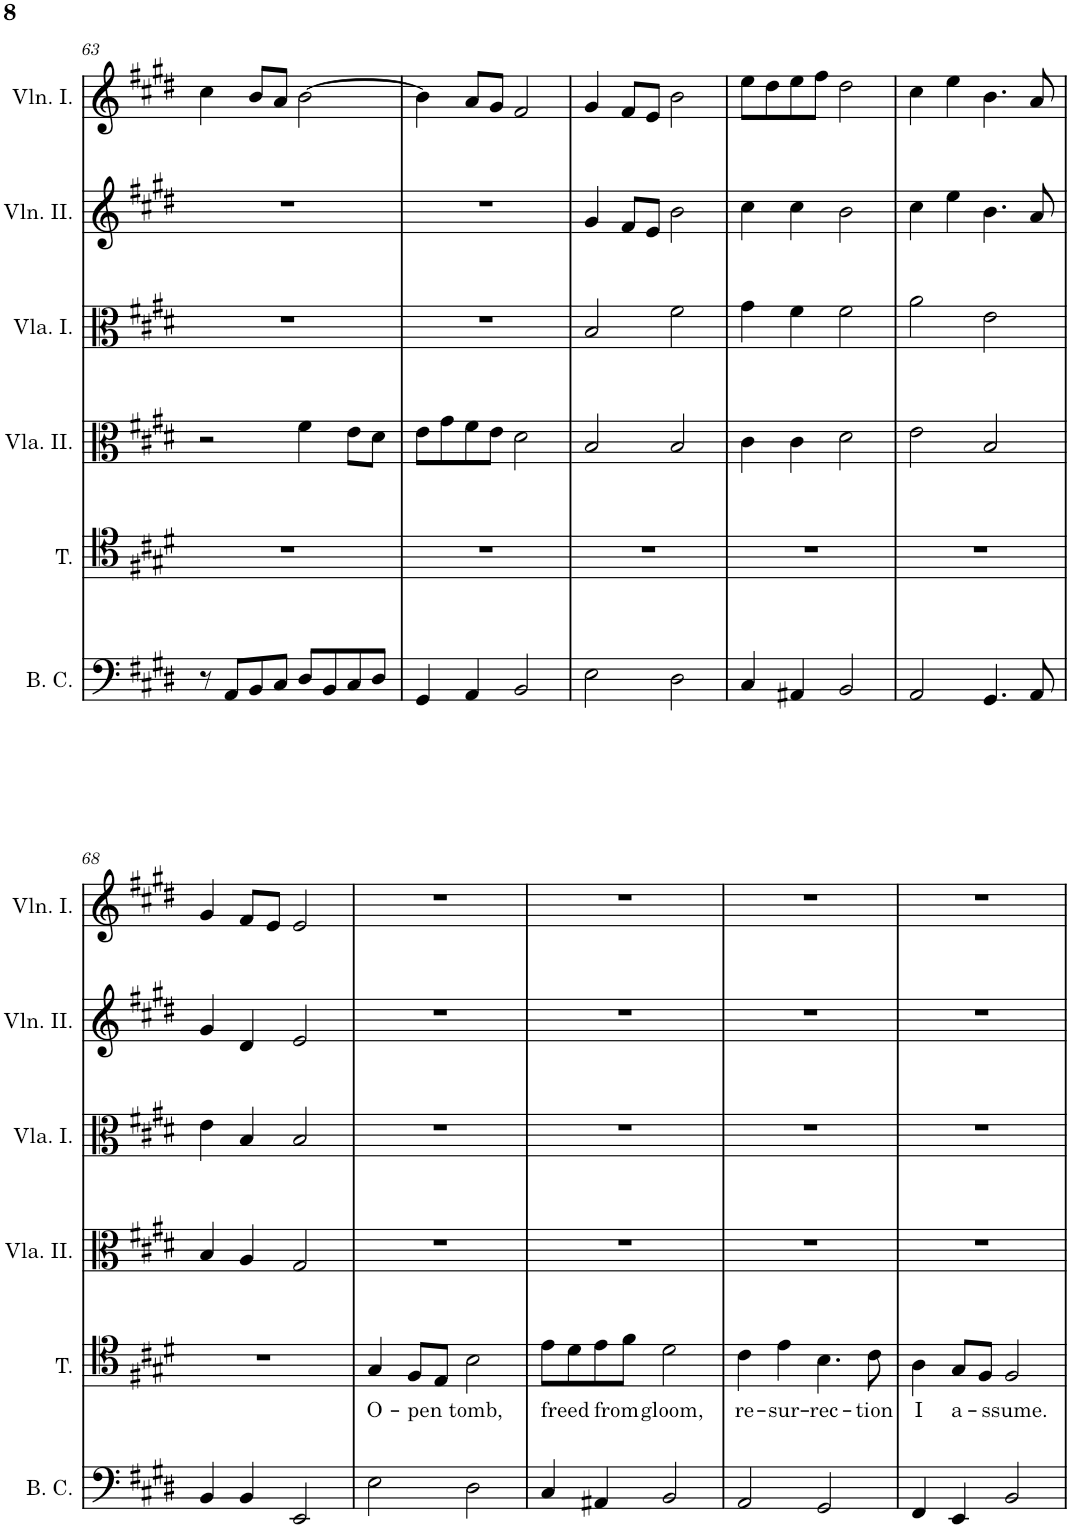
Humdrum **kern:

**kern	**kern	**text	**kern	**kern	**kern	**kern
*part6	*part5	*part5	*part4	*part3	*part2	*part1
*staff6	*staff5	*staff5	*staff4	*staff3	*staff2	*staff1
*I"Basso Continuo.	*I"Tenor.	*	*I"Viola II.	*I"Viola I.	*I"Violino II.	*I"Violino I.
*I'B. C.	*I'T.	*	*I'Vla. II.	*I'Vla. I.	*I'Vln. II.	*I'Vln. I.
!!LO:PB:g=z
*clefF4	*clefC4	*	*clefC3	*clefC3	*clefG2	*clefG2
*k[f#c#g#d#]	*k[f#c#g#d#]	*	*k[f#c#g#d#]	*k[f#c#g#d#]	*k[f#c#g#d#]	*k[f#c#g#d#]
*M4/4	*M4/4	*	*M4/4	*M4/4	*M4/4	*M4/4
=63	=63	=63	=63	=63	=63	=63
8r	1r	.	2r	1r	1r	4cc#\
8AA/L	.	.	.	.	.	.
8BB/	.	.	.	.	.	8b/L
8C#/J	.	.	.	.	.	8a/J
8D#/L	.	.	4f#\	.	.	[2b\
8BB/	.	.	.	.	.	.
8C#/	.	.	8e\L	.	.	.
8D#/J	.	.	8d#\J	.	.	.
=64	=64	=64	=64	=64	=64	=64
4GG#/	1r	.	8e\L	1r	1r	4b\]
.	.	.	8g#\	.	.	.
4AA/	.	.	8f#\	.	.	8a/L
.	.	.	8e\J	.	.	8g#/J
2BB/	.	.	2d#\	.	.	2f#/
=65	=65	=65	=65	=65	=65	=65
2E\	1r	.	2B/	2B/	4g#/	4g#/
.	.	.	.	.	8f#/L	8f#/L
.	.	.	.	.	8e/J	8e/J
2D#\	.	.	2B/	2f#\	2b\	2b\
=66	=66	=66	=66	=66	=66	=66
4C#/	1r	.	4c#\	4g#\	4cc#\	8ee\L
.	.	.	.	.	.	8dd#\
4AA#X/	.	.	4c#\	4f#\	4cc#\	8ee\
.	.	.	.	.	.	8ff#\J
2BB/	.	.	2d#\	2f#\	2b\	2dd#\
=67	=67	=67	=67	=67	=67	=67
2AA/	1r	.	2e\	2a\	4cc#\	4cc#\
.	.	.	.	.	4ee\	4ee\
4.GG#/	.	.	2B/	2e\	4.b\	4.b\
8AA/	.	.	.	.	8a/	8a/
!!LO:LB:g=z
=68	=68	=68	=68	=68	=68	=68
4BB/	1r	.	4B/	4e\	4g#/	4g#/
4BB/	.	.	4A/	4B/	4d#/	8f#/L
.	.	.	.	.	.	8e/J
2EE/	.	.	2G#/	2B/	2e/	2e/
=69	=69	=69	=69	=69	=69	=69
!	!	!LO:LY:b	!	!	!	!
2E\	4G#/	O-	1r	1r	1r	1r
!	!	!LO:LY:b	!	!	!	!
.	8F#/L	-pen	.	.	.	.
.	8E/J	.	.	.	.	.
!	!	!LO:LY:b	!	!	!	!
2D#\	2B\	tomb,	.	.	.	.
=70	=70	=70	=70	=70	=70	=70
!	!	!LO:LY:b	!	!	!	!
4C#/	8e\L	freed	1r	1r	1r	1r
.	8d#\	.	.	.	.	.
!	!	!LO:LY:b	!	!	!	!
4AA#X/	8e\	from	.	.	.	.
.	8f#\J	.	.	.	.	.
!	!	!LO:LY:b	!	!	!	!
2BB/	2d#\	gloom,	.	.	.	.
=71	=71	=71	=71	=71	=71	=71
!	!	!LO:LY:b	!	!	!	!
2AA/	4c#\	re-	1r	1r	1r	1r
!	!	!LO:LY:b	!	!	!	!
.	4e\	-sur-	.	.	.	.
!	!	!LO:LY:b	!	!	!	!
2GG#/	4.B\	-rec-	.	.	.	.
!	!	!LO:LY:b	!	!	!	!
.	8c#\	-tion	.	.	.	.
=72	=72	=72	=72	=72	=72	=72
!	!	!LO:LY:b	!	!	!	!
4FF#/	4A\	I	1r	1r	1r	1r
!	!	!LO:LY:b	!	!	!	!
4EE/	8G#/L	a-	.	.	.	.
.	8F#/J	.	.	.	.	.
!	!	!LO:LY:b	!	!	!	!
2BB/	2F#/	-ssume.	.	.	.	.
=	=	=	=	=	=	=
*-	*-	*-	*-	*-	*-	*-
